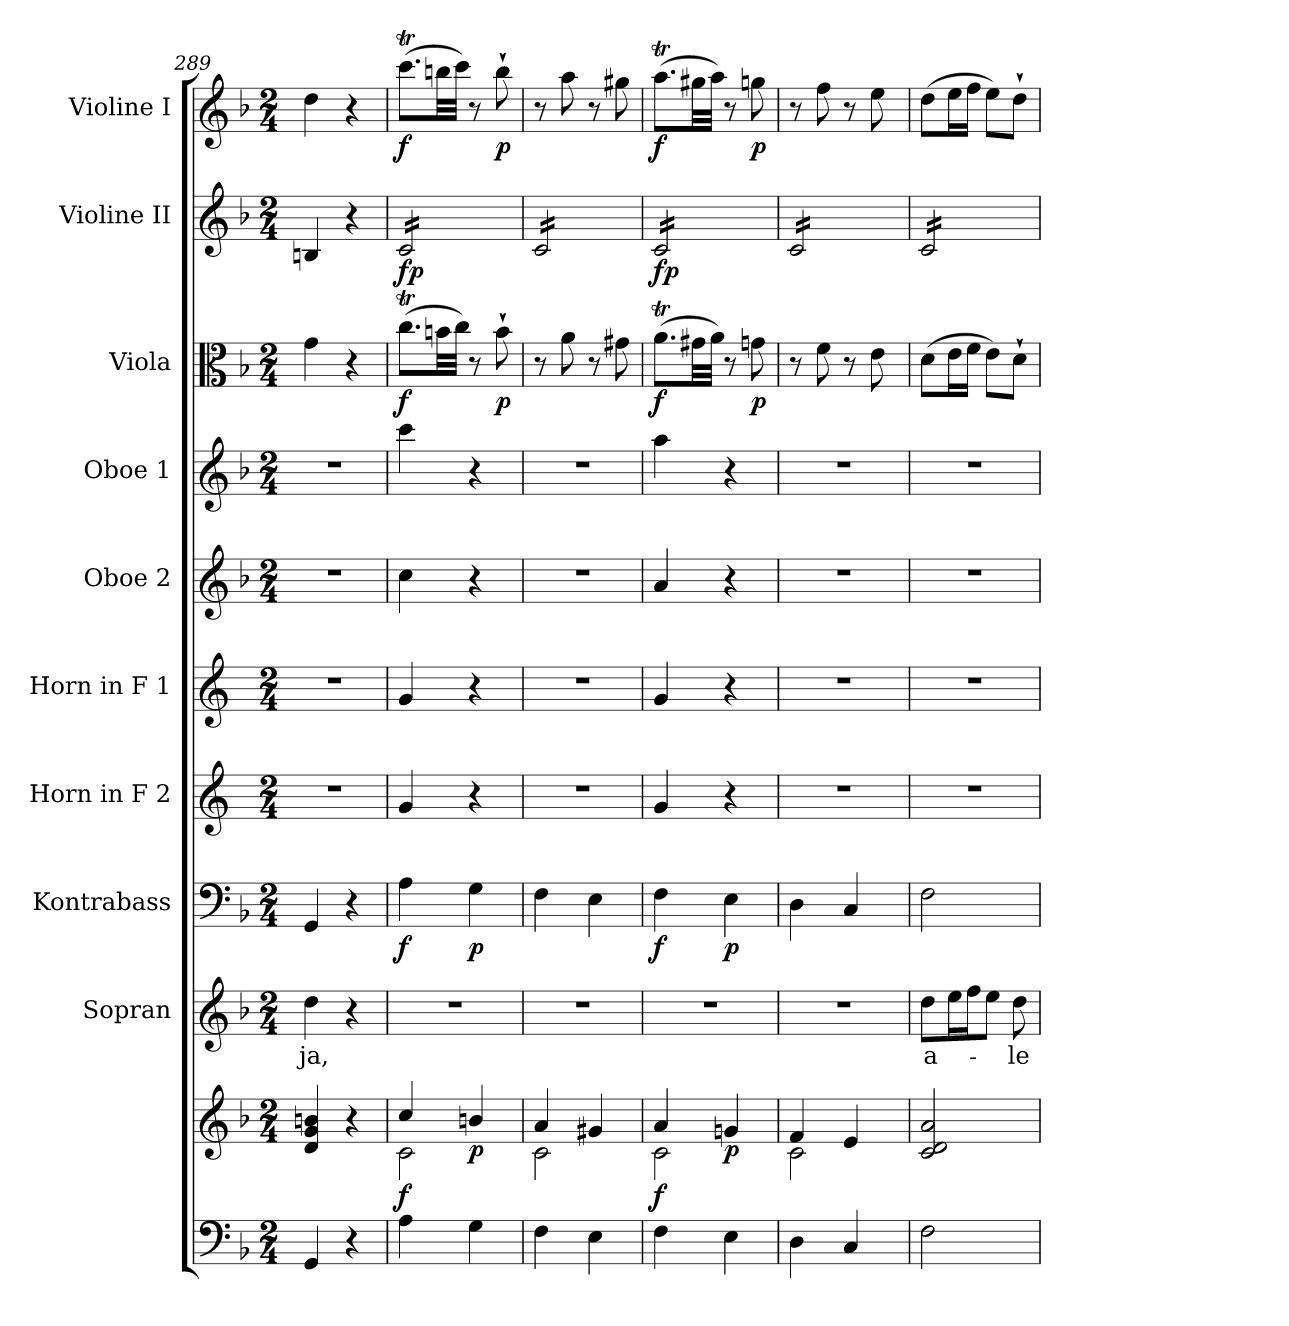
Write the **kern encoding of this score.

**kern	**kern	**dynam	**kern	**text	**kern	**dynam	**kern	**kern	**kern	**kern	**kern	**dynam	**kern	**dynam	**kern	**dynam
*part10	*part10	*part10	*part9	*part9	*part8	*part8	*part7	*part6	*part5	*part4	*part3	*part3	*part2	*part2	*part1	*part1
*staff11	*staff10	*staff10/11	*staff9	*staff9	*staff8	*staff8	*staff7	*staff6	*staff5	*staff4	*staff3	*staff3	*staff2	*staff2	*staff1	*staff1
*	*	*	*I"Sopran	*	*I"Kontrabass	*	*I"Horn in F 2	*I"Horn in F 1	*I"Oboe 2	*I"Oboe 1	*I"Viola	*	*I"Violine II	*	*I"Violine I	*
*	*	*	*I'S.	*	*I'Kb.	*	*	*	*I'Ob. 2	*I'Ob. 1	*I'Vla.	*	*I'Vl. II	*	*I'Vl. I	*
*clefF4	*clefG2	*	*clefG2	*	*clefF4	*	*clefG2	*clefG2	*clefG2	*clefG2	*clefC3	*	*clefG2	*	*clefG2	*
*	*	*	*	*	*ITrd7c12	*	*ITrd4c7	*ITrd4c7	*	*	*	*	*	*	*	*
*k[b-]	*k[b-]	*	*k[b-]	*	*k[b-]	*	*k[b-]	*k[b-]	*k[b-]	*k[b-]	*k[b-]	*	*k[b-]	*	*k[b-]	*
*F:	*F:	*	*F:	*	*F:	*	*F:	*F:	*F:	*F:	*F:	*	*F:	*	*F:	*
*M2/4	*M2/4	*	*M2/4	*	*M2/4	*	*M2/4	*M2/4	*M2/4	*M2/4	*M2/4	*	*M2/4	*	*M2/4	*
=289	=289	=289	=289	=289	=289	=289	=289	=289	=289	=289	=289	=289	=289	=289	=289	=289
!	!	!	!	!LO:LY:b	!	!	!	!	!	!	!	!	!	!	!	!
4GG/	4d/ 4g/ 4bn/	.	4dd\	-ja,	4GGG/	.	2r	2r	2r	2r	4g\	.	4Bn/	.	4dd\	.
4r	4r	.	4r	.	4r	.	.	.	.	.	4r	.	4r	.	4r	.
!!LO:PB:g=z
=290	=290	=290	=290	=290	=290	=290	=290	=290	=290	=290	=290	=290	=290	=290	=290	=290
*	*^	*	*	*	*	*	*	*	*	*	*	*	*	*	*	*
!	!	!	!LO:DY:b	!	!	!	!LO:DY:b	!	!	!	!	!	!LO:DY:b	!	!LO:DY:b	!	!
!	!	!	!	!	!	!	!	!	!	!	!	!	!	!	!LO:DY:n=1:b	!	!LO:DY:b
*	*	*	*	*	*	*	*	*	*	*	*	*	*	*tremolo	*	*	*
4A\	4cc/	2c\	f	2r	.	4AA\	f	4c/	4c/	4cc\	4ccc\	(>8.ccT\L	f	16c/LL	f p	(>8.cccT\L	f
.	.	.	.	.	.	.	.	.	.	.	.	.	.	16c/	.	.	.
.	.	.	.	.	.	.	.	.	.	.	.	.	.	16c/	.	.	.
.	.	.	.	.	.	.	.	.	.	.	.	32bn\LL	.	16c/	.	32bbn\LL	.
.	.	.	.	.	.	.	.	.	.	.	.	32cc\JJJ)	.	.	.	32ccc\JJJ)	.
!	!	!	!LO:DY:b	!	!	!	!LO:DY:b	!	!	!	!	!	!	!	!	!	!
4G\	4bn/	.	p	.	.	4GG\	p	4r	4r	4r	4r	8r	.	16c/	.	8r	.
.	.	.	.	.	.	.	.	.	.	.	.	.	.	16c/	.	.	.
!	!	!	!	!	!	!	!	!	!	!	!	!	!LO:DY:b	!	!	!	!LO:DY:b
.	.	.	.	.	.	.	.	.	.	.	.	8b`>\	p	16c/	.	8bb`>\	p
.	.	.	.	.	.	.	.	.	.	.	.	.	.	16c/JJ	.	.	.
=291	=291	=291	=291	=291	=291	=291	=291	=291	=291	=291	=291	=291	=291	=291	=291	=291	=291
4F\	4a/	2c\	.	2r	.	4FF\	.	2r	2r	2r	2r	8r	.	16c/LL	.	8r	.
.	.	.	.	.	.	.	.	.	.	.	.	.	.	16c/	.	.	.
.	.	.	.	.	.	.	.	.	.	.	.	8a\	.	16c/	.	8aa\	.
.	.	.	.	.	.	.	.	.	.	.	.	.	.	16c/	.	.	.
4E\	4g#X/	.	.	.	.	4EE\	.	.	.	.	.	8r	.	16c/	.	8r	.
.	.	.	.	.	.	.	.	.	.	.	.	.	.	16c/	.	.	.
.	.	.	.	.	.	.	.	.	.	.	.	8g#X\	.	16c/	.	8gg#X\	.
.	.	.	.	.	.	.	.	.	.	.	.	.	.	16c/JJ	.	.	.
=292	=292	=292	=292	=292	=292	=292	=292	=292	=292	=292	=292	=292	=292	=292	=292	=292	=292
!	!	!	!LO:DY:b	!	!	!	!LO:DY:b	!	!	!	!	!	!LO:DY:b	!	!LO:DY:b	!	!
!	!	!	!	!	!	!	!	!	!	!	!	!	!	!	!LO:DY:n=1:b	!	!LO:DY:b
4F\	4a/	2c\	f	2r	.	4FF\	f	4c/	4c/	4a/	4aa\	(>8.at\L	f	16c/LL	f p	(>8.aat\L	f
.	.	.	.	.	.	.	.	.	.	.	.	.	.	16c/	.	.	.
.	.	.	.	.	.	.	.	.	.	.	.	.	.	16c/	.	.	.
.	.	.	.	.	.	.	.	.	.	.	.	32g#X\LL	.	16c/	.	32gg#X\LL	.
.	.	.	.	.	.	.	.	.	.	.	.	32a\JJJ)	.	.	.	32aa\JJJ)	.
!	!	!	!LO:DY:b	!	!	!	!LO:DY:b	!	!	!	!	!	!	!	!	!	!
4E\	4gn/	.	p	.	.	4EE\	p	4r	4r	4r	4r	8r	.	16c/	.	8r	.
.	.	.	.	.	.	.	.	.	.	.	.	.	.	16c/	.	.	.
!	!	!	!	!	!	!	!	!	!	!	!	!	!LO:DY:b	!	!	!	!LO:DY:b
.	.	.	.	.	.	.	.	.	.	.	.	8gn\	p	16c/	.	8ggn\	p
.	.	.	.	.	.	.	.	.	.	.	.	.	.	16c/JJ	.	.	.
=293	=293	=293	=293	=293	=293	=293	=293	=293	=293	=293	=293	=293	=293	=293	=293	=293	=293
4D\	4f/	2c\	.	2r	.	4DD\	.	2r	2r	2r	2r	8r	.	16c/LL	.	8r	.
.	.	.	.	.	.	.	.	.	.	.	.	.	.	16c/	.	.	.
.	.	.	.	.	.	.	.	.	.	.	.	8f\	.	16c/	.	8ff\	.
.	.	.	.	.	.	.	.	.	.	.	.	.	.	16c/	.	.	.
4C/	4e/	.	.	.	.	4CC/	.	.	.	.	.	8r	.	16c/	.	8r	.
.	.	.	.	.	.	.	.	.	.	.	.	.	.	16c/	.	.	.
.	.	.	.	.	.	.	.	.	.	.	.	8e\	.	16c/	.	8ee\	.
.	.	.	.	.	.	.	.	.	.	.	.	.	.	16c/JJ	.	.	.
*	*v	*v	*	*	*	*	*	*	*	*	*	*	*	*	*	*	*
=294	=294	=294	=294	=294	=294	=294	=294	=294	=294	=294	=294	=294	=294	=294	=294	=294
!	!	!	!	!LO:LY:b	!	!	!	!	!	!	!	!	!	!	!	!
2F\	2c/ 2d/ 2a/	.	8dd\L	a-	2FF\	.	2r	2r	2r	2r	(>8d\L	.	16c/LL	.	(>8dd\L	.
.	.	.	.	.	.	.	.	.	.	.	.	.	16c/	.	.	.
.	.	.	16ee\L	.	.	.	.	.	.	.	16e\L	.	16c/	.	16ee\L	.
.	.	.	16ff\J	.	.	.	.	.	.	.	16f\JJ	.	16c/	.	16ff\JJ	.
.	.	.	8ee\J	.	.	.	.	.	.	.	8e\L)	.	16c/	.	8ee\L)	.
.	.	.	.	.	.	.	.	.	.	.	.	.	16c/	.	.	.
!	!	!	!	!LO:LY:b	!	!	!	!	!	!	!	!	!	!	!	!
.	.	.	8dd\	-le-	.	.	.	.	.	.	8d`>\J	.	16c/	.	8dd`>\J	.
.	.	.	.	.	.	.	.	.	.	.	.	.	16c/JJ	.	.	.
*	*	*	*	*	*	*	*	*	*	*	*	*	*Xtremolo	*	*	*
=	=	=	=	=	=	=	=	=	=	=	=	=	=	=	=	=
*-	*-	*-	*-	*-	*-	*-	*-	*-	*-	*-	*-	*-	*-	*-	*-	*-
